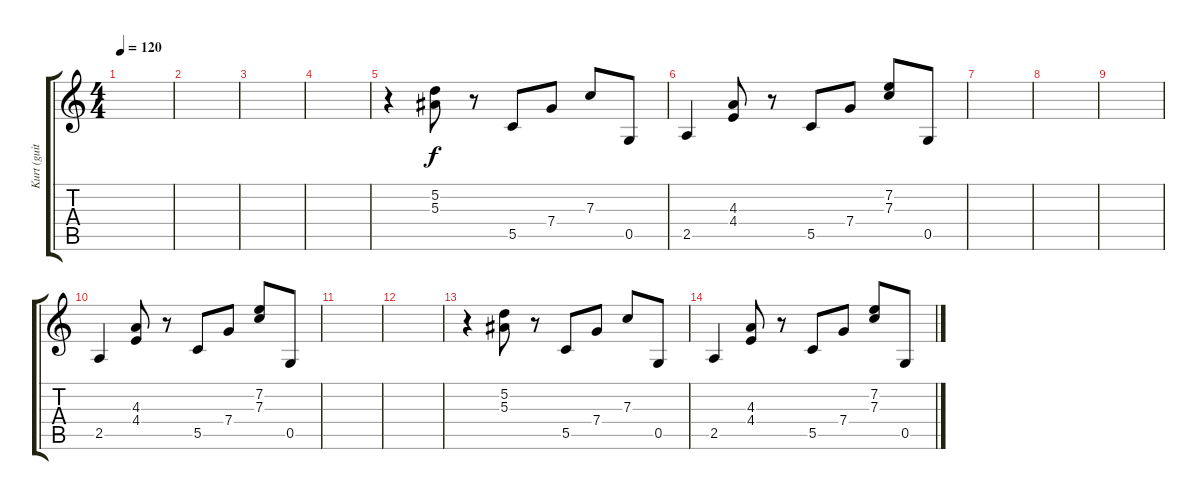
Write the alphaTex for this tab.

\track ("Kurt (guitare muted)" "Kurt (guit") {instrument electricguitarmuted}
\staff {score tabs}
\tuning (D4 A3 F3 C3 G2 D2) {hide}
\ts (4 4)
\tempo 120
\clef g2
\ks c
|
|
|
|
r.4 (5.2 5.3).8 r.8 5.5.8 7.4.8 7.3.8 0.5.8 |
2.5.4 (4.3 4.4).8 r.8 5.5.8 7.4.8 (7.2 7.3).8 0.5.8 |
|
|
|
2.5.4 (4.3 4.4).8 r.8 5.5.8 7.4.8 (7.2 7.3).8 0.5.8 |
|
|
r.4 (5.2 5.3).8 r.8 5.5.8 7.4.8 7.3.8 0.5.8 |
2.5.4 (4.3 4.4).8 r.8 5.5.8 7.4.8 (7.2 7.3).8 0.5.8
